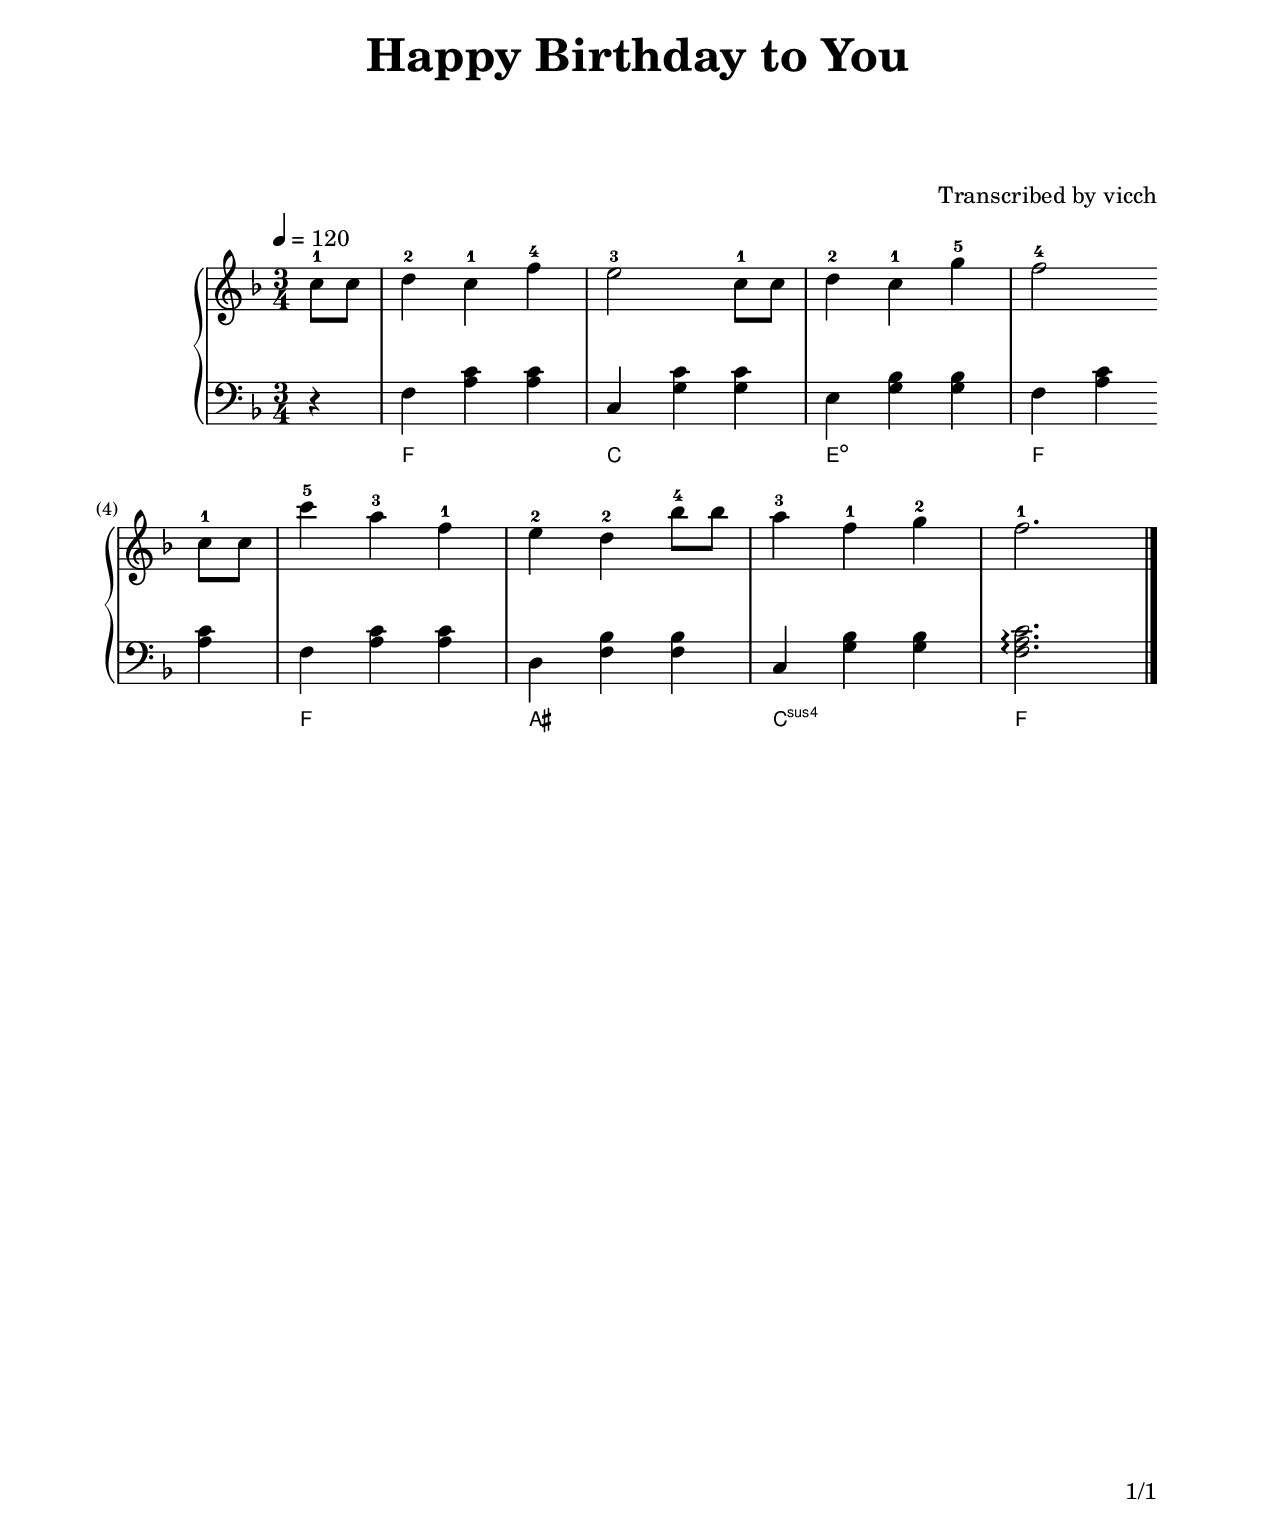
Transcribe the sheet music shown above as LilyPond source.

\version "2.24.3"
\include "../template.v1.ly"

\header {
  title = \markup \override #'((font-size . 6)) "Happy Birthday to You"
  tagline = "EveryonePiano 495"
}

\markup \vspace #1.25

C    = { c4 <<g4 c'4>> <<g4 c'4>> }
Csus = { c4 <<g4 bf4>> <<g4 bf4>> }
Edim = { e4 <<g4 bf4>> <<g4 bf4>> }
F    = { f4 <<a4 c'4>> <<a4 c'4>> }
As   = { d4 <<f4 bf4>> <<f4 bf4>> }

\score {
  \new PianoStaff <<
    \new Staff {
      \tempo 4 = 120
      \clef treble
      \key f \major
      \time 3/4
      
      \partial 4 c''8^1 c''8 | d''4^2  c''4^1 f''4^4 | e''2^3        c''8^1  c''8  | d''4^2 c''4^1 g''4^5 | f''2^4    \break
                 c''8^1 c''8 | c'''4^5 a''4^3 f''4^1 | e''4^2 d''4^2 bf''8^4 bf''8 | a''4^3 f''4^1 g''4^2 | f''2.^1 | \bar "|."
    }
    \new Staff {
      \clef bass
      \key f \major
      \time 3/4
      
      r4 | \F | \C  | \Edim | \F
         | \F | \As | \Csus | <f a c'>2.\arpeggio
    }
    \chords {
      \set noChordSymbol = ""

      r4 | f2. | c2.  | e2.:dim | f2.
         | f2. | as2. | c2.:sus | f2.
    }
  >>
  \layout {}
  \midi {}
}
